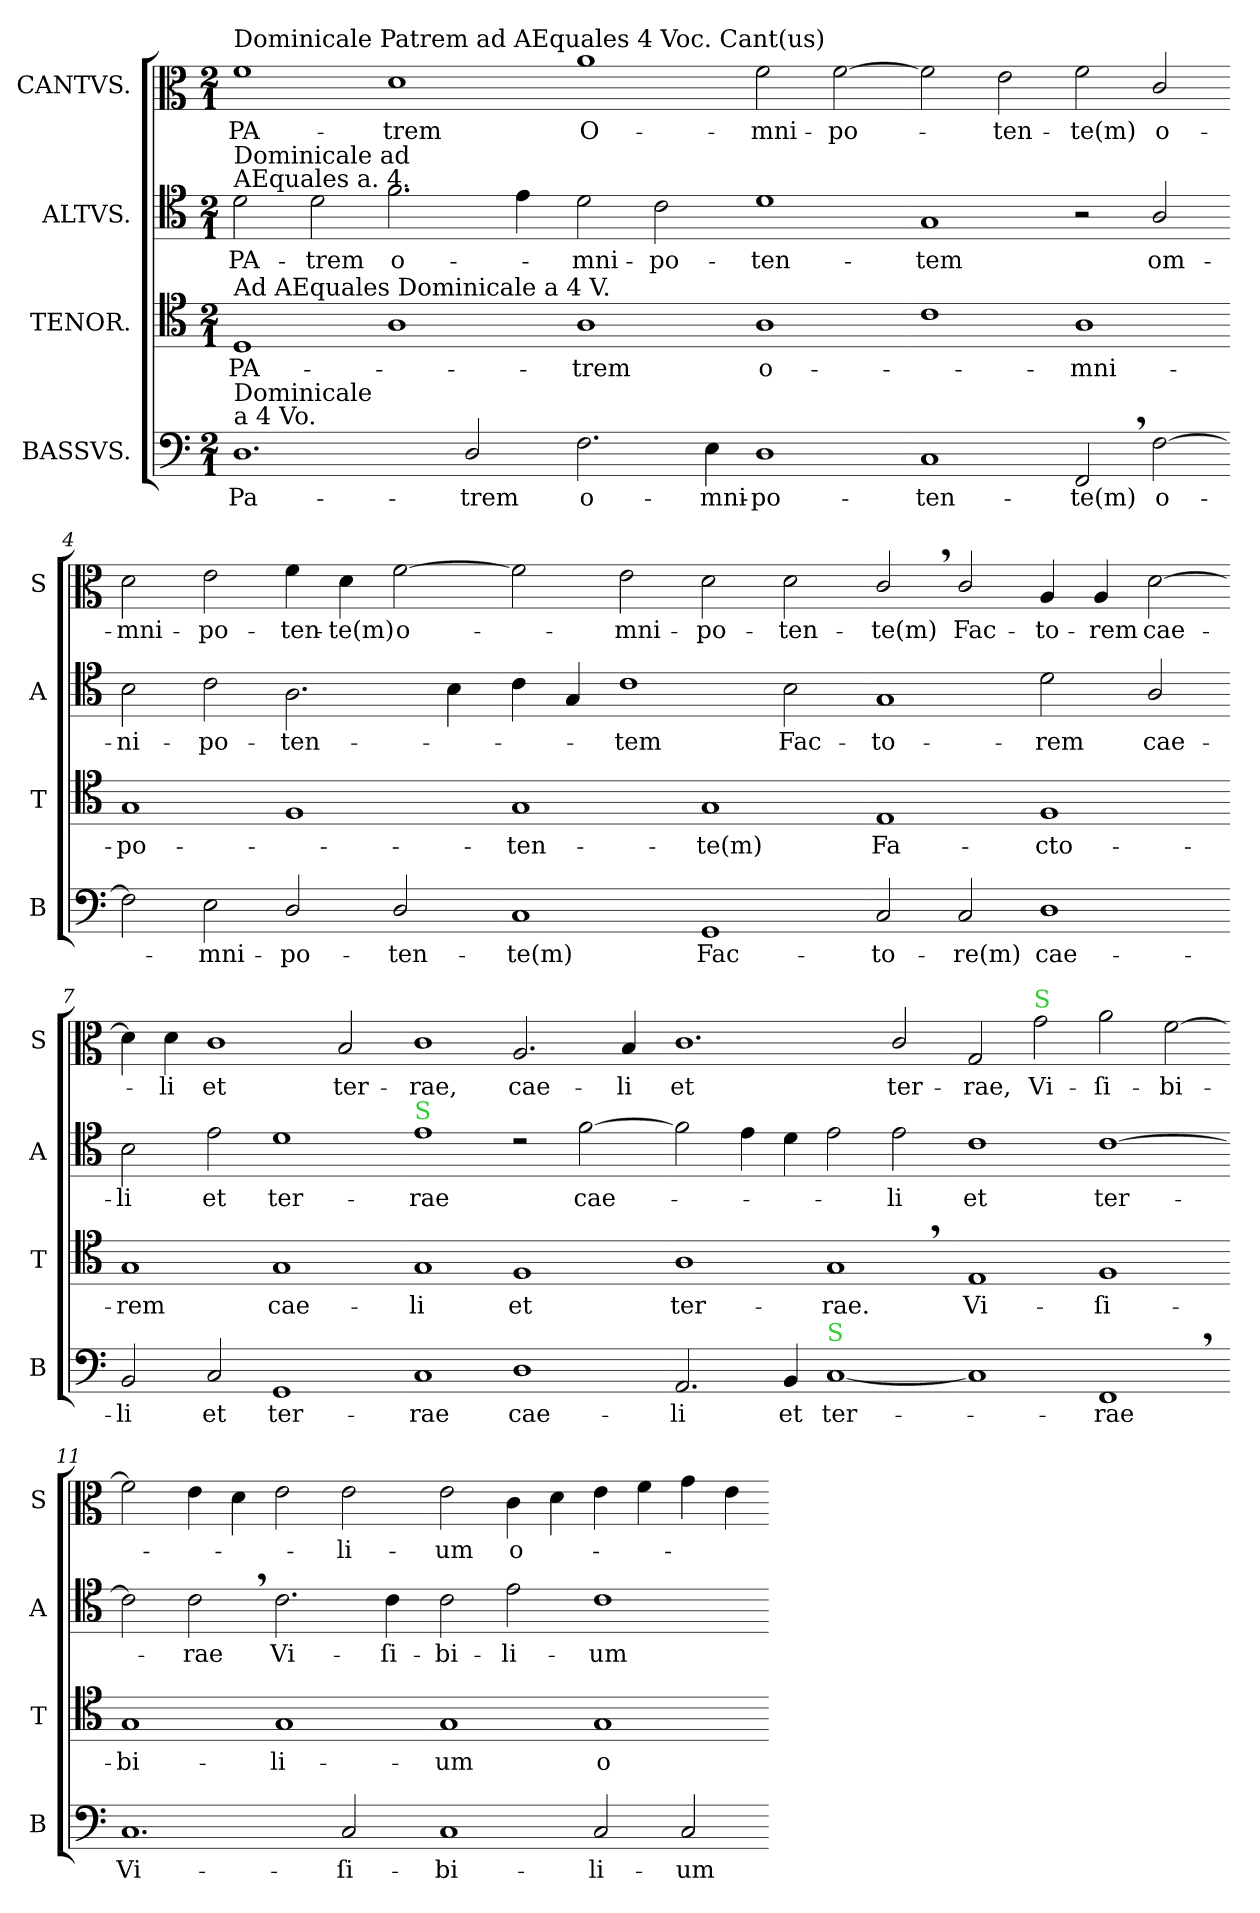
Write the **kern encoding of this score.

**kern	**text	**kern	**text	**kern	**text	**kern	**text
*part4	*part4	*part3	*part3	*part2	*part2	*part1	*part1
*staff4	*staff4	*staff3	*staff3	*staff2	*staff2	*staff1	*staff1
*I"BASSVS.	*	*I"TENOR.	*	*I"ALTVS.	*	*I"CANTVS.	*
*I'B	*	*I'T	*	*I'A	*	*I'S	*
*clefF4	*	*clefC4	*	*clefC4	*	*clefC3	*
*k[]	*	*k[]	*	*k[]	*	*k[]	*
*M2/1	*	*M2/1	*	*M2/1	*	*M2/1	*
=1	=1	=1	=1	=1	=1	=1	=1
!	!	!	!	!	!	!LO:TX:a:t=Dominicale Patrem ad AEquales 4 Voc. Cant(us)	!
!	!	!	!	!LO:TX:a:t=Dominicale ad \nAEquales a. 4.	!	!	!
!	!	!LO:TX:a:t=Ad AEquales Dominicale a 4 V.	!	!	!	!	!
!LO:TX:a:t=Dominicale \na 4 Vo.	!	!	!	!	!	!	!
1.D	Pa-	1D	PA-	2d\	PA-	1f	PA-
.	.	.	.	2d\	-trem	.	.
.	.	1A	.	2.f\	o-	1d	-trem
2D/	-trem	.	.	.	.	.	.
.	.	.	.	4e\	.	.	.
=2-	=2-	=2-	=2-	=2-	=2-	=2-	=2-
2.F\	o-	1A	-trem	2d\	-mni-	1a	O-
.	.	.	.	2c\	-po-	.	.
4E\	-mni-	.	.	.	.	.	.
1D	-po-	1A	o-	1d	-ten-	2f\	-mni-
.	.	.	.	.	.	[2f	-po-
=3-	=3-	=3-	=3-	=3-	=3-	=3-	=3-
1C	-ten-	1c	.	1G	-tem	2f]	.
.	.	.	.	.	.	2e\	-ten-
2FF,</	-te(m)	1A	-mni-	2r	.	2f\	-te(m)
!	!	!	!	!	!LO:LY:i	!	!
[2F	o-	.	.	2A/	om-	2c/	o-
=4-	=4-	=4-	=4-	=4-	=4-	=4-	=4-
!	!	!	!	!	!LO:LY:i	!	!
2F]	.	1G	-po-	2B\	-ni-	2d\	-mni-
!	!	!	!	!	!LO:LY:i	!	!
2E\	-mni-	.	.	2c\	-po-	2e\	-po-
!	!	!	!	!	!LO:LY:i	!	!
2D/	-po-	1F	.	2.A\	-ten-	4f\	-ten-
.	.	.	.	.	.	4d\	-te(m)
!	!	!	!	!	!	!	!LO:LY:i
2D/	-ten-	.	.	.	.	[2f	o-
.	.	.	.	4B\	.	.	.
=5-	=5-	=5-	=5-	=5-	=5-	=5-	=5-
1C	-te(m)	1G	-ten-	4c\	.	2f]	.
.	.	.	.	4G/	.	.	.
!	!	!	!	!	!LO:LY:i	!	!LO:LY:i
.	.	.	.	1c	-tem	2e\	-mni-
!	!	!	!	!	!	!	!LO:LY:i
1GG	Fac-	1G	-te(m)	.	.	2d\	-po-
!	!	!	!	!	!	!	!LO:LY:i
.	.	.	.	2B\	Fac-	2d\	-ten-
=6-	=6-	=6-	=6-	=6-	=6-	=6-	=6-
!	!	!	!	!	!	!	!LO:LY:i
2C/	-to-	1E	Fa-	1G	-to-	2c,</	-te(m)
2C/	-re(m)	.	.	.	.	2c/	Fac-
1D	cae-	1F	-cto-	2d\	-rem	4A/	-to-
.	.	.	.	.	.	4A/	-rem
.	.	.	.	2A/	cae-	[2d\	cae-
=7-	=7-	=7-	=7-	=7-	=7-	=7-	=7-
2BB/	-li	1G	-rem	2B\	-li	4d\]	.
.	.	.	.	.	.	4d\	-li
2C/	et	.	.	2e\	et	1c	et
1GG	ter-	1G	cae-	1d	ter-	.	.
.	.	.	.	.	.	2B/	ter-
=8-	=8-	=8-	=8-	=8-	=8-	=8-	=8-
!	!	!	!	!LO:TX:a:color=limegreen:t=S	!	!	!
1C	-rae	1G	-li	1e	-rae	1c	-rae,
1D	cae-	1F	et	2rc	.	2.A/	cae-
.	.	.	.	[2f	cae-	.	.
.	.	.	.	.	.	4B/	-li
=9-	=9-	=9-	=9-	=9-	=9-	=9-	=9-
2.AA/	-li	1A	ter-	2f]	.	1.c	et
.	.	.	.	4e\	.	.	.
4BB/	et	.	.	4d\	.	.	.
!LO:TX:a:color=limegreen:t=S	!	!	!	!	!	!	!
[1C	ter-	1G,<	-rae.	2e\	.	.	.
.	.	.	.	2e\	-li	2c/	ter-
=10-	=10-	=10-	=10-	=10-	=10-	=10-	=10-
1C]	.	1E	Vi-	1c	et	2G/	-rae,
!	!	!	!	!	!	!LO:TX:a:color=limegreen:t=S	!
.	.	.	.	.	.	2g\	Vi-
1FF,<	-rae	1F	-ſi-	[1c	ter-	2a\	-ſi-
.	.	.	.	.	.	[2f	-bi-
=11-	=11-	=11-	=11-	=11-	=11-	=11-	=11-
1.C	Vi-	1G	-bi-	2c]	.	2f]	.
.	.	.	.	2c,<\	-rae	4e\	.
.	.	.	.	.	.	4d\	.
.	.	1G	-li-	2.c\	Vi-	2e\	.
2C/	-ſi-	.	.	.	.	2e\	-li-
.	.	.	.	4c\	-ſi-	.	.
=12-	=12-	=12-	=12-	=12-	=12-	=12-	=12-
1C	-bi-	1G	-um	2c\	-bi-	2e\	-um
.	.	.	.	2e\	-li-	4c\	o-
.	.	.	.	.	.	4d\	.
2C/	-li-	1G	o-	1c	-um	4e\	.
.	.	.	.	.	.	4f\	.
2C/	-um	.	.	.	.	4g\	.
.	.	.	.	.	.	4e\	.
=-	=-	=-	=-	=-	=-	=-	=-
*-	*-	*-	*-	*-	*-	*-	*-
